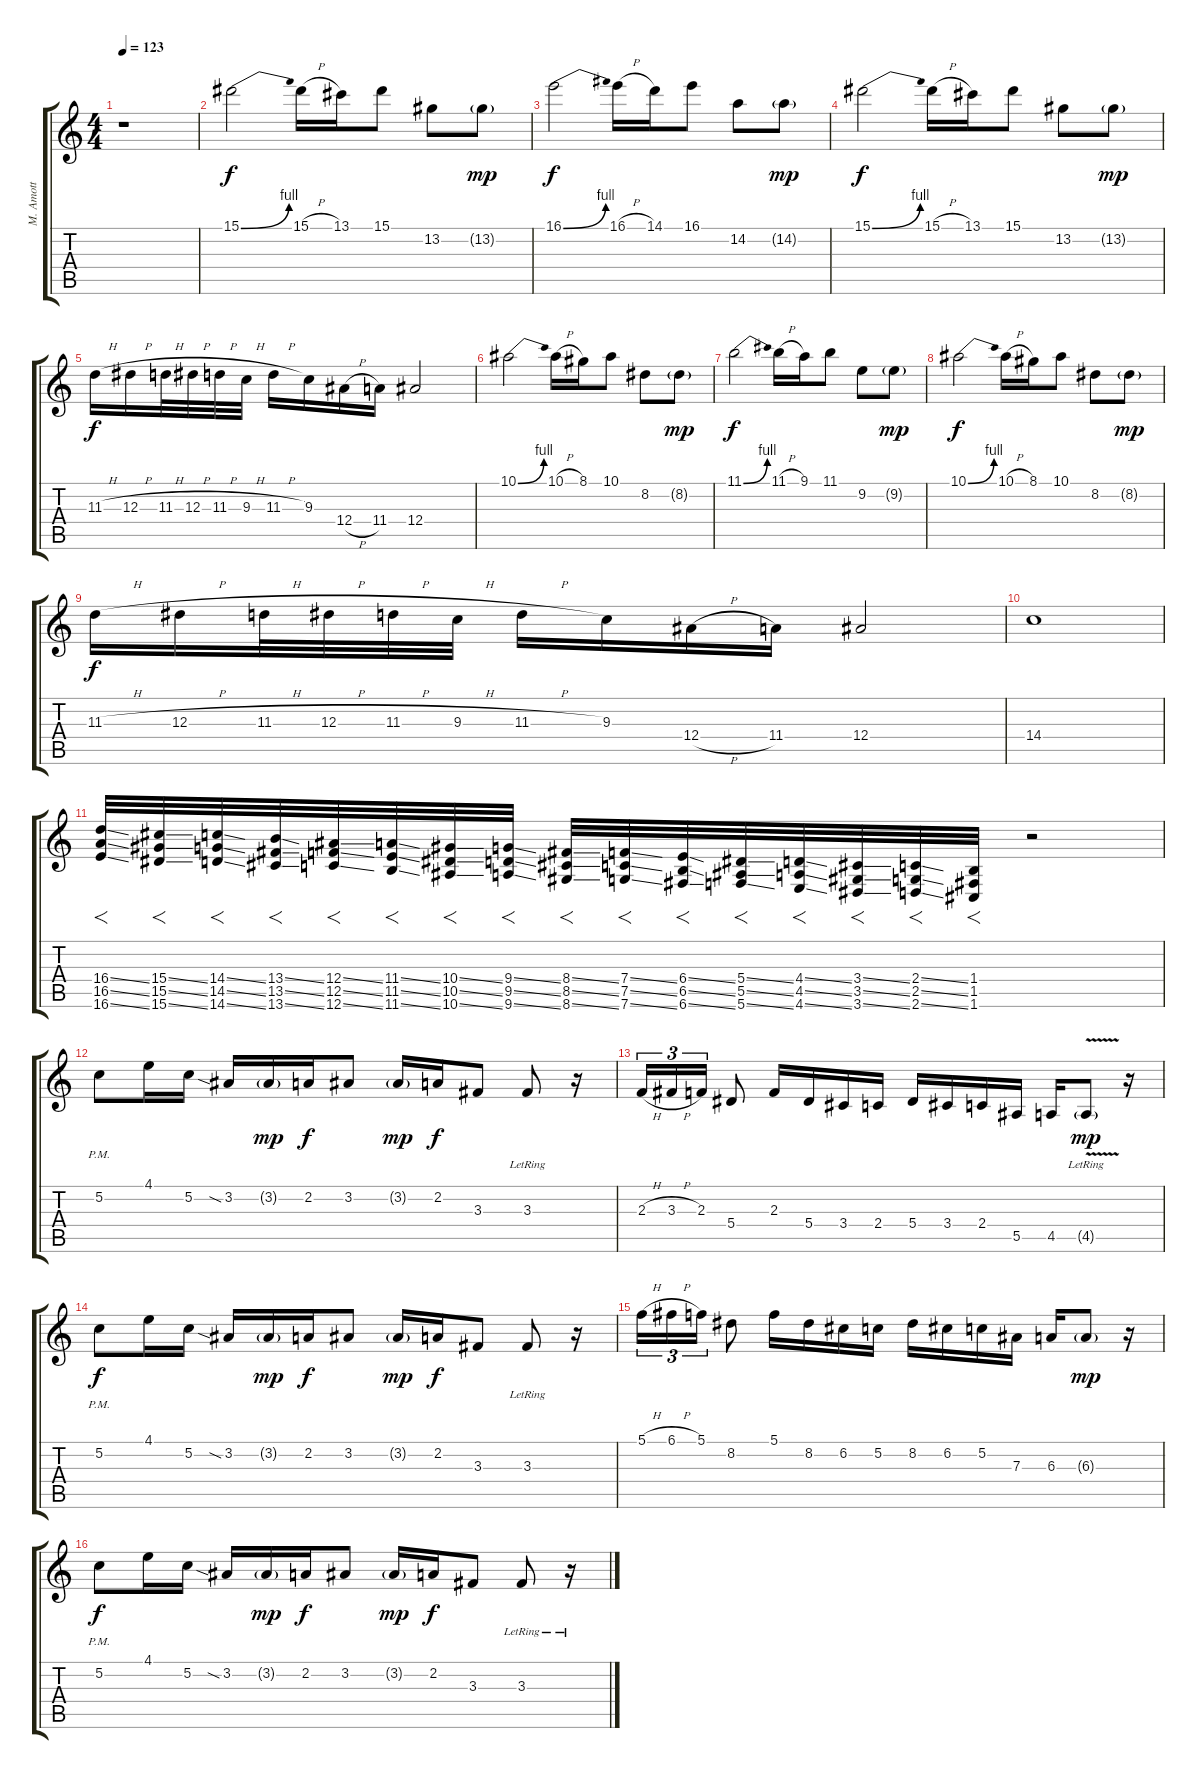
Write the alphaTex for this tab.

\track ("M. Amott" "M. Amott") {instrument distortionguitar}
\staff {score tabs}
\tuning (C4 G3 Eb3 Bb2 F2 C2) {hide}
\ts (4 4)
\tempo 123
\clef g2
\ks c
r.1{dy f instrument distortionguitar} |
15.1{be (bend 0 0 60 4)}.2 15.1{h}.16 13.1.16 15.1.8 13.2.8 13.2{g}.8{dy mp} |
16.1{be (bend 0 0 60 4)}.2{dy f} 16.1{h}.16 14.1.16 16.1.8 14.2.8 14.2{g}.8{dy mp} |
15.1{be (bend 0 0 60 4)}.2{dy f} 15.1{h}.16 13.1.16 15.1.8 13.2.8 13.2{g}.8{dy mp} |
11.3{h}.16{dy f} 12.3{h}.16 11.3{h}.32 12.3{h}.32 11.3{h}.32 9.3{h}.32 11.3{h}.16 9.3.16 12.4{h}.16 11.4.16 12.4.2 |
10.1{be (bend 0 0 60 4)}.2 10.1{h}.16 8.1.16 10.1.8 8.2.8 8.2{g}.8{dy mp} |
11.1{be (bend 0 0 60 4)}.2{dy f} 11.1{h}.16 9.1.16 11.1.8 9.2.8 9.2{g}.8{dy mp} |
10.1{be (bend 0 0 60 4)}.2{dy f} 10.1{h}.16 8.1.16 10.1.8 8.2.8 8.2{g}.8{dy mp} |
11.3{h}.16{dy f} 12.3{h}.16 11.3{h}.32 12.3{h}.32 11.3{h}.32 9.3{h}.32 11.3{h}.16 9.3.16 12.4{h}.16 11.4.16 12.4.2 |
14.4.1 |
(16.4{ss} 16.5{ss} 16.6{ss}).32{f} (15.4{ss} 15.5{ss} 15.6{ss}).32{f} (14.4{ss} 14.5{ss} 14.6{ss}).32{f} (13.4{ss} 13.5{ss} 13.6{ss}).32{f} (12.4{ss} 12.5{ss} 12.6{ss}).32{f} (11.4{ss} 11.5{ss} 11.6{ss}).32{f} (10.4{ss} 10.5{ss} 10.6{ss}).32{f} (9.4{ss} 9.5{ss} 9.6{ss}).32{f} (8.4{ss} 8.5{ss} 8.6{ss}).32{f} (7.4{ss} 7.5{ss} 7.6{ss}).32{f} (6.4{ss} 6.5{ss} 6.6{ss}).32{f} (5.4{ss} 5.5{ss} 5.6{ss}).32{f} (4.4{ss} 4.5{ss} 4.6{ss}).32{f} (3.4{ss} 3.5{ss} 3.6{ss}).32{f} (2.4{ss} 2.5{ss} 2.6{ss}).32{f} (1.4 1.5 1.6).32{f} r.2 |
5.2{pm}.8 4.1.16 5.2.16 3.2{sia}.16 3.2{g}.16{dy mp} 2.2.16{dy f} 3.2.8 3.2{g}.16{dy mp} 2.2.16{dy f} 3.3.8 3.3{lr}.8 r.16 |
2.3{h}.16{tu (3 2)} 3.3{h}.16{tu (3 2)} 2.3.16{tu (3 2)} 5.4.8 2.3.16 5.4.16 3.4.16 2.4.16 5.4.16 3.4.16 2.4.16 5.5.16 4.5.16 4.5{v g lr}.8{dy mp} r.16 |
5.2{pm}.8{dy f} 4.1.16 5.2.16 3.2{sia}.16 3.2{g}.16{dy mp} 2.2.16{dy f} 3.2.8 3.2{g}.16{dy mp} 2.2.16{dy f} 3.3.8 3.3{lr}.8 r.16 |
5.1{h}.16{tu (3 2)} 6.1{h}.16{tu (3 2)} 5.1.16{tu (3 2)} 8.2.8 5.1.16 8.2.16 6.2.16 5.2.16 8.2.16 6.2.16 5.2.16 7.3.16 6.3.16 6.3{g}.8{dy mp} r.16 |
5.2{pm}.8{dy f} 4.1.16 5.2.16 3.2{sia}.16 3.2{g}.16{dy mp} 2.2.16{dy f} 3.2.8 3.2{g}.16{dy mp} 2.2.16{dy f} 3.3.8 3.3{lr}.8 r.16
